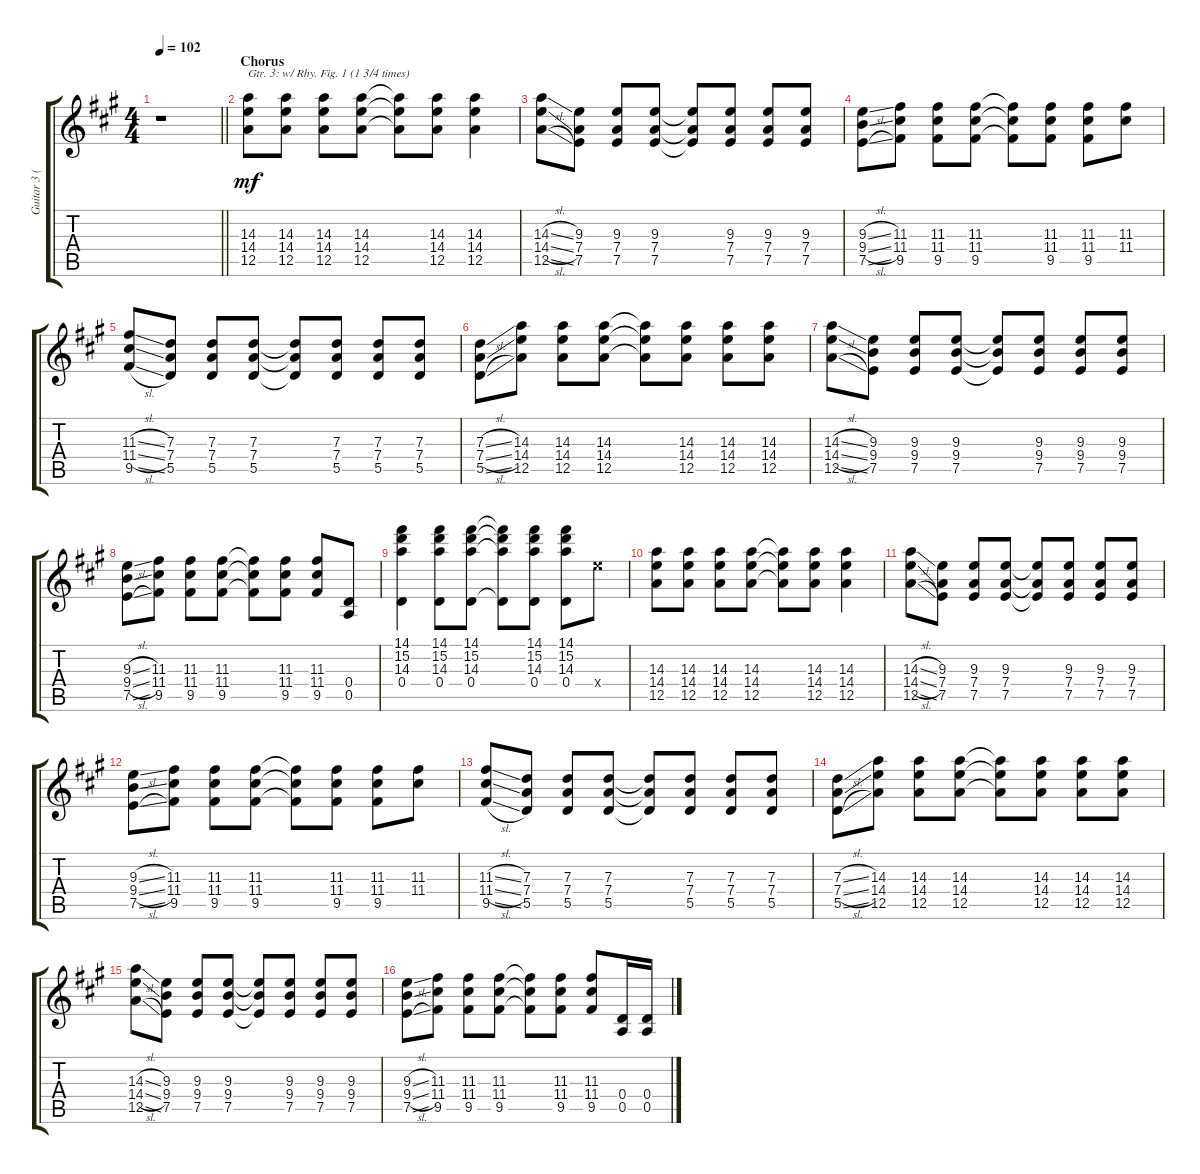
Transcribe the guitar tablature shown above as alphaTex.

\track ("Guitar 3 (dist.)" "Guitar 3 (") {instrument distortionguitar}
\staff {score tabs}
\tuning (E4 B3 G3 D3 A2 E2) {hide}
\ts (4 4)
\tempo 102
\clef g2
\barLineRight lightlight
\ks f#minor
r.1{dy mf} |
\section ("" "Chorus")
(14.3 14.4 12.5).8{txt "Gtr. 3: w/ Rhy. Fig. 1 (1 3/4 times)"} (14.3 14.4 12.5).8 (14.3 14.4 12.5).8 (14.3 14.4 12.5).8 (14.3{t} 14.4{t} 12.5{t}).8 (14.3 14.4 12.5).8 (14.3 14.4 12.5).4 |
(14.3{sl} 14.4{sl} 12.5{sl}).8 (9.3 7.4 7.5).8 (9.3 7.4 7.5).8 (9.3 7.4 7.5).8 (9.3{t} 7.4{t} 7.5{t}).8 (9.3 7.4 7.5).8 (9.3 7.4 7.5).8 (9.3 7.4 7.5).8 |
(9.3{sl} 9.4{sl} 7.5{sl}).8 (11.3 11.4 9.5).8 (11.3 11.4 9.5).8 (11.3 11.4 9.5).8 (11.3{t} 11.4{t} 9.5{t}).8 (11.3 11.4 9.5).8 (11.3 11.4 9.5).8 (11.3 11.4).8 |
(11.3{sl} 11.4{sl} 9.5{sl}).8 (7.3 7.4 5.5).8 (7.3 7.4 5.5).8 (7.3 7.4 5.5).8 (7.3{t} 7.4{t} 5.5{t}).8 (7.3 7.4 5.5).8 (7.3 7.4 5.5).8 (7.3 7.4 5.5).8 |
(7.3{sl} 7.4{sl} 5.5{sl}).8 (14.3 14.4 12.5).8 (14.3 14.4 12.5).8 (14.3 14.4 12.5).8 (14.3{t} 14.4{t} 12.5{t}).8 (14.3 14.4 12.5).8 (14.3 14.4 12.5).8 (14.3 14.4 12.5).8 |
(14.3{sl} 14.4{sl} 12.5{sl}).8 (9.3 9.4 7.5).8 (9.3 9.4 7.5).8 (9.3 9.4 7.5).8 (9.3{t} 9.4{t} 7.5{t}).8 (9.3 9.4 7.5).8 (9.3 9.4 7.5).8 (9.3 9.4 7.5).8 |
(9.3{sl} 9.4{sl} 7.5{sl}).8 (11.3 11.4 9.5).8 (11.3 11.4 9.5).8 (11.3 11.4 9.5).8 (11.3{t} 11.4{t} 9.5{t}).8 (11.3 11.4 9.5).8 (11.3 11.4 9.5).8 (0.4 0.5).8 |
(14.1 15.2 14.3 0.4).4 (14.1 15.2 14.3 0.4).8 (14.1 15.2 14.3 0.4).8 (14.1{t} 15.2{t} 14.3{t} 0.4{t}).8 (14.1 15.2 14.3 0.4).8 (14.1 15.2 14.3 0.4).8 14.4{x}.8 |
(14.3 14.4 12.5).8 (14.3 14.4 12.5).8 (14.3 14.4 12.5).8 (14.3 14.4 12.5).8 (14.3{t} 14.4{t} 12.5{t}).8 (14.3 14.4 12.5).8 (14.3 14.4 12.5).4 |
(14.3{sl} 14.4{sl} 12.5{sl}).8 (9.3 7.4 7.5).8 (9.3 7.4 7.5).8 (9.3 7.4 7.5).8 (9.3{t} 7.4{t} 7.5{t}).8 (9.3 7.4 7.5).8 (9.3 7.4 7.5).8 (9.3 7.4 7.5).8 |
(9.3{sl} 9.4{sl} 7.5{sl}).8 (11.3 11.4 9.5).8 (11.3 11.4 9.5).8 (11.3 11.4 9.5).8 (11.3{t} 11.4{t} 9.5{t}).8 (11.3 11.4 9.5).8 (11.3 11.4 9.5).8 (11.3 11.4).8 |
(11.3{sl} 11.4{sl} 9.5{sl}).8 (7.3 7.4 5.5).8 (7.3 7.4 5.5).8 (7.3 7.4 5.5).8 (7.3{t} 7.4{t} 5.5{t}).8 (7.3 7.4 5.5).8 (7.3 7.4 5.5).8 (7.3 7.4 5.5).8 |
(7.3{sl} 7.4{sl} 5.5{sl}).8 (14.3 14.4 12.5).8 (14.3 14.4 12.5).8 (14.3 14.4 12.5).8 (14.3{t} 14.4{t} 12.5{t}).8 (14.3 14.4 12.5).8 (14.3 14.4 12.5).8 (14.3 14.4 12.5).8 |
(14.3{sl} 14.4{sl} 12.5{sl}).8 (9.3 9.4 7.5).8 (9.3 9.4 7.5).8 (9.3 9.4 7.5).8 (9.3{t} 9.4{t} 7.5{t}).8 (9.3 9.4 7.5).8 (9.3 9.4 7.5).8 (9.3 9.4 7.5).8 |
(9.3{sl} 9.4{sl} 7.5{sl}).8 (11.3 11.4 9.5).8 (11.3 11.4 9.5).8 (11.3 11.4 9.5).8 (11.3{t} 11.4{t} 9.5{t}).8 (11.3 11.4 9.5).8 (11.3 11.4 9.5).8 (0.4 0.5).16 (0.4 0.5).16
